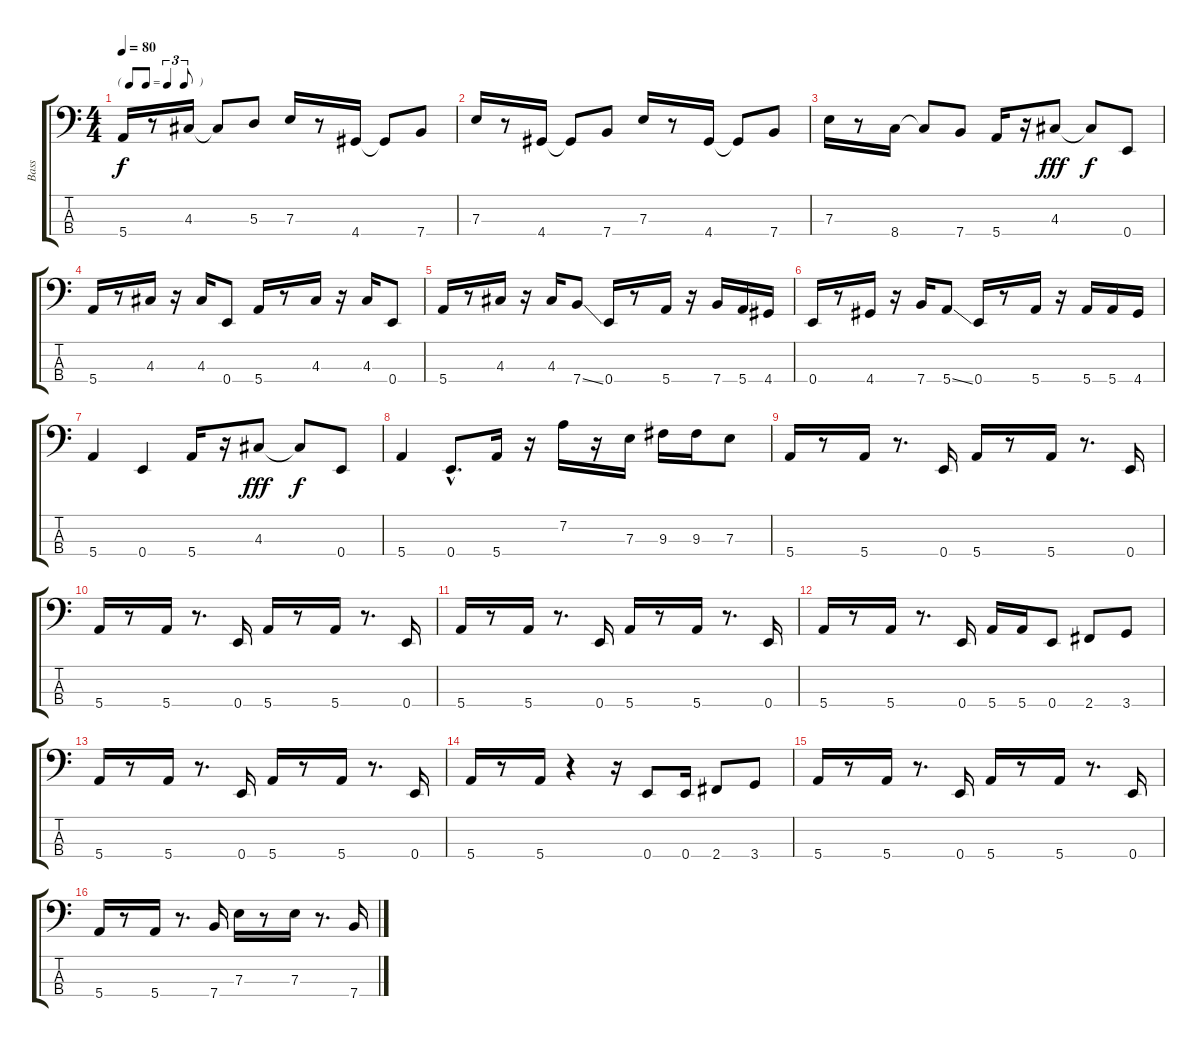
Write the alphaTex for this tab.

\track ("Bass" "Bass") {instrument electricbasspick}
\staff {score tabs}
\tuning (G2 D2 A1 E1) {hide}
\ts (4 4)
\tf triplet8th
\tempo 80
\clef f4
\ks c
5.4.16{dy f} r.8 4.3.16 4.3{t}.8 5.3.8 7.3.16 r.8 4.4.16 4.4{t}.8 7.4.8 |
7.3.16 r.8 4.4.16 4.4{t}.8 7.4.8 7.3.16 r.8 4.4.16 4.4{t}.8 7.4.8 |
7.3.16 r.8 8.4.16 8.4{t}.8 7.4.8 5.4.16 r.16 4.3.8{dy fff} 4.3{t}.8{dy f} 0.4.8 |
5.4.16 r.8 4.3.16 r.16 4.3.16 0.4.8 5.4.16 r.8 4.3.16 r.16 4.3.16 0.4.8 |
5.4.16 r.8 4.3.16 r.16 4.3.16 7.4{ss}.8 0.4.16 r.8 5.4.16 r.16 7.4.16 5.4.16 4.4.16 |
0.4.16 r.8 4.4.16 r.16 7.4.16 5.4{ss}.8 0.4.16 r.8 5.4.16 r.16 5.4.16 5.4.16 4.4.16 |
5.4.4 0.4.4 5.4.16 r.16 4.3.8{dy fff} 4.3{t}.8{dy f} 0.4.8 |
5.4.4 0.4{hac}.8{d} 5.4.16 r.16 7.2.16 r.16 7.3.16 9.3.16 9.3.16 7.3.8 |
5.4.16 r.8 5.4.16 r.8{d} 0.4.16 5.4.16 r.8 5.4.16 r.8{d} 0.4.16 |
5.4.16 r.8 5.4.16 r.8{d} 0.4.16 5.4.16 r.8 5.4.16 r.8{d} 0.4.16 |
5.4.16 r.8 5.4.16 r.8{d} 0.4.16 5.4.16 r.8 5.4.16 r.8{d} 0.4.16 |
5.4.16 r.8 5.4.16 r.8{d} 0.4.16 5.4.16 5.4.16 0.4.8 2.4.8 3.4.8 |
5.4.16 r.8 5.4.16 r.8{d} 0.4.16 5.4.16 r.8 5.4.16 r.8{d} 0.4.16 |
5.4.16 r.8 5.4.16 r.4 r.16 0.4.8 0.4.16 2.4.8 3.4.8 |
5.4.16 r.8 5.4.16 r.8{d} 0.4.16 5.4.16 r.8 5.4.16 r.8{d} 0.4.16 |
5.4.16 r.8 5.4.16 r.8{d} 7.4.16 7.3.16 r.8 7.3.16 r.8{d} 7.4.16
